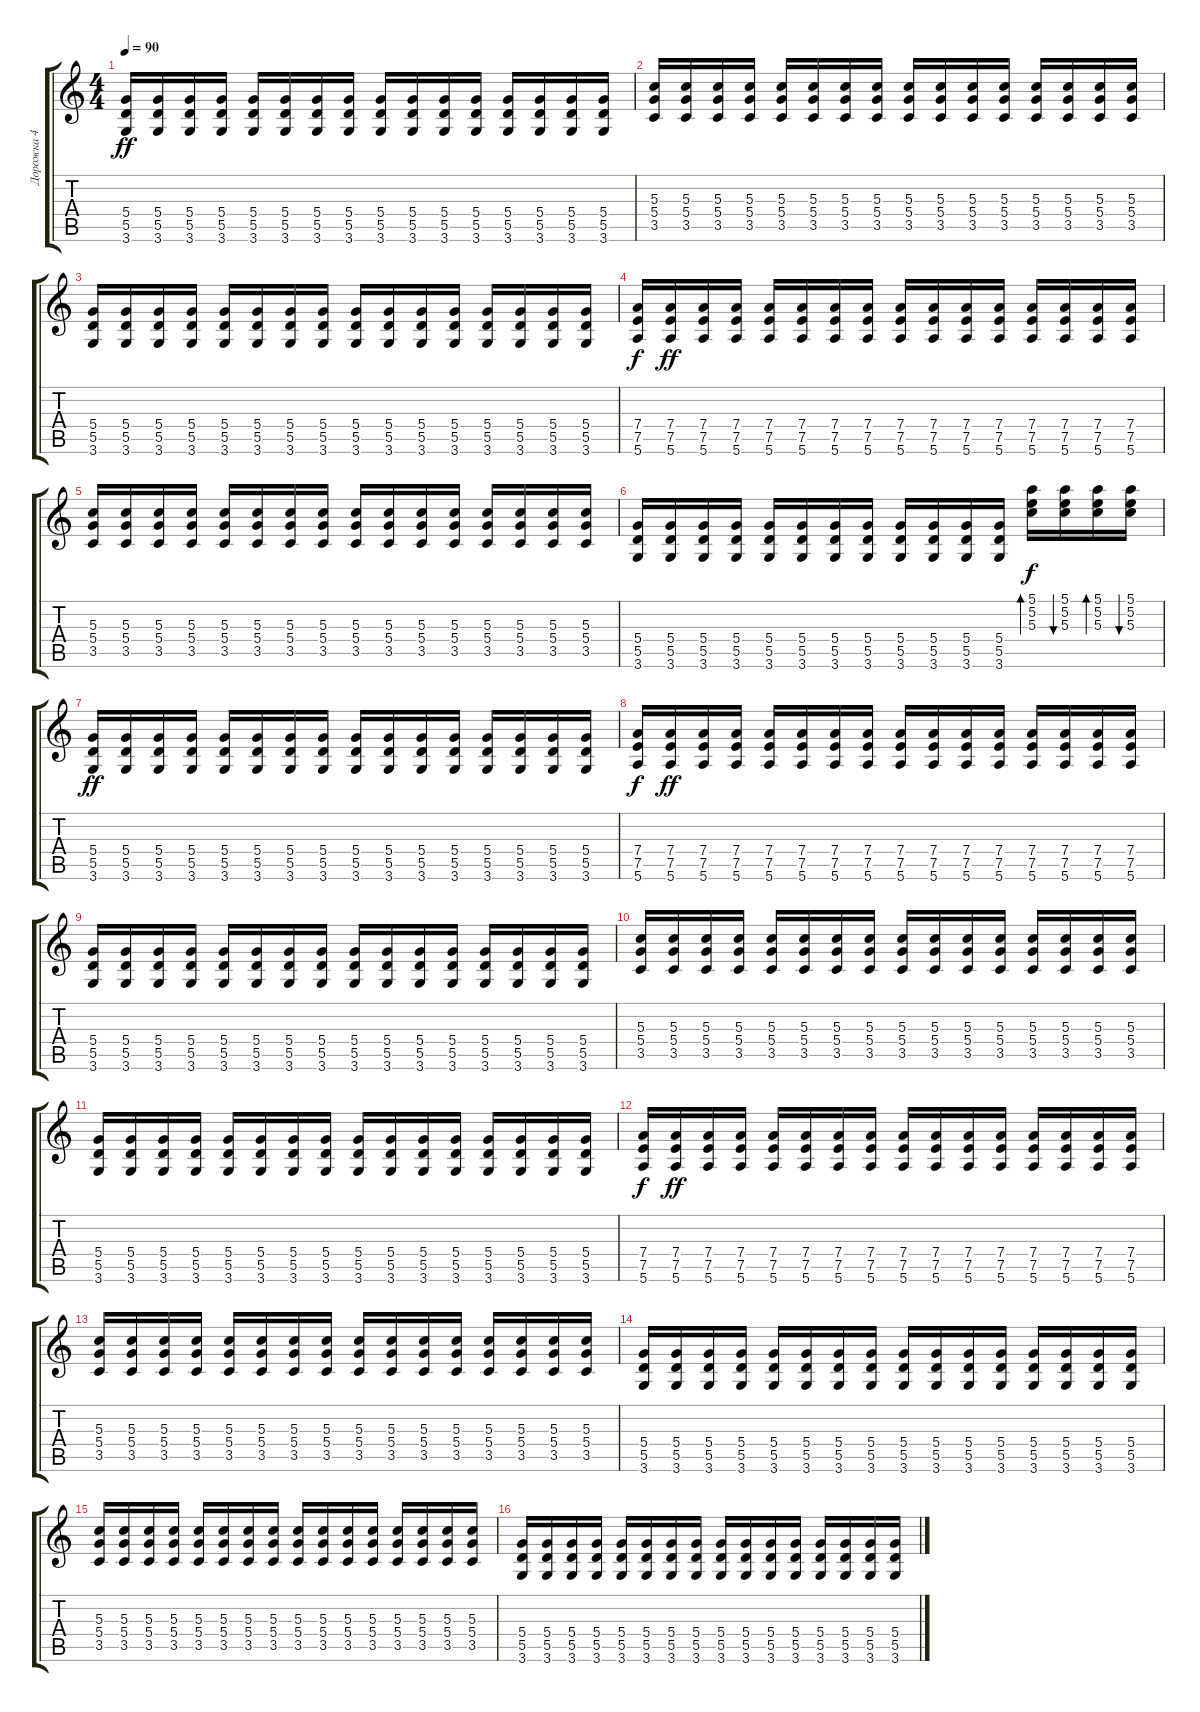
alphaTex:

\track ("Дорожка 4" "Дорожка 4") {instrument electricguitarmuted}
\staff {score tabs}
\tuning (E4 B3 G3 D3 A2 E2) {hide}
\ts (4 4)
\tempo 90
\clef g2
\ks c
(5.4 5.5 3.6).16{dy ff} (5.4 5.5 3.6).16 (5.4 5.5 3.6).16 (5.4 5.5 3.6).16 (5.4 5.5 3.6).16 (5.4 5.5 3.6).16 (5.4 5.5 3.6).16 (5.4 5.5 3.6).16 (5.4 5.5 3.6).16 (5.4 5.5 3.6).16 (5.4 5.5 3.6).16 (5.4 5.5 3.6).16 (5.4 5.5 3.6).16 (5.4 5.5 3.6).16 (5.4 5.5 3.6).16 (5.4 5.5 3.6).16 |
(5.3 5.4 3.5).16 (5.3 5.4 3.5).16 (5.3 5.4 3.5).16 (5.3 5.4 3.5).16 (5.3 5.4 3.5).16 (5.3 5.4 3.5).16 (5.3 5.4 3.5).16 (5.3 5.4 3.5).16 (5.3 5.4 3.5).16 (5.3 5.4 3.5).16 (5.3 5.4 3.5).16 (5.3 5.4 3.5).16 (5.3 5.4 3.5).16 (5.3 5.4 3.5).16 (5.3 5.4 3.5).16 (5.3 5.4 3.5).16 |
(5.4 5.5 3.6).16 (5.4 5.5 3.6).16 (5.4 5.5 3.6).16 (5.4 5.5 3.6).16 (5.4 5.5 3.6).16 (5.4 5.5 3.6).16 (5.4 5.5 3.6).16 (5.4 5.5 3.6).16 (5.4 5.5 3.6).16 (5.4 5.5 3.6).16 (5.4 5.5 3.6).16 (5.4 5.5 3.6).16 (5.4 5.5 3.6).16 (5.4 5.5 3.6).16 (5.4 5.5 3.6).16 (5.4 5.5 3.6).16 |
(7.4 7.5 5.6).16{dy f} (7.4 7.5 5.6).16{dy ff} (7.4 7.5 5.6).16 (7.4 7.5 5.6).16 (7.4 7.5 5.6).16 (7.4 7.5 5.6).16 (7.4 7.5 5.6).16 (7.4 7.5 5.6).16 (7.4 7.5 5.6).16 (7.4 7.5 5.6).16 (7.4 7.5 5.6).16 (7.4 7.5 5.6).16 (7.4 7.5 5.6).16 (7.4 7.5 5.6).16 (7.4 7.5 5.6).16 (7.4 7.5 5.6).16 |
(5.3 5.4 3.5).16 (5.3 5.4 3.5).16 (5.3 5.4 3.5).16 (5.3 5.4 3.5).16 (5.3 5.4 3.5).16 (5.3 5.4 3.5).16 (5.3 5.4 3.5).16 (5.3 5.4 3.5).16 (5.3 5.4 3.5).16 (5.3 5.4 3.5).16 (5.3 5.4 3.5).16 (5.3 5.4 3.5).16 (5.3 5.4 3.5).16 (5.3 5.4 3.5).16 (5.3 5.4 3.5).16 (5.3 5.4 3.5).16 |
(5.4 5.5 3.6).16 (5.4 5.5 3.6).16 (5.4 5.5 3.6).16 (5.4 5.5 3.6).16 (5.4 5.5 3.6).16 (5.4 5.5 3.6).16 (5.4 5.5 3.6).16 (5.4 5.5 3.6).16 (5.4 5.5 3.6).16 (5.4 5.5 3.6).16 (5.4 5.5 3.6).16 (5.4 5.5 3.6).16 (5.1 5.2 5.3).16{bd 30 dy f instrument distortionguitar} (5.1 5.2 5.3).16{bu 30} (5.1 5.2 5.3).16{bd 30} (5.1 5.2 5.3).16{bu 30} |
(5.4 5.5 3.6).16{dy ff instrument electricguitarmuted} (5.4 5.5 3.6).16 (5.4 5.5 3.6).16 (5.4 5.5 3.6).16 (5.4 5.5 3.6).16 (5.4 5.5 3.6).16 (5.4 5.5 3.6).16 (5.4 5.5 3.6).16 (5.4 5.5 3.6).16 (5.4 5.5 3.6).16 (5.4 5.5 3.6).16 (5.4 5.5 3.6).16 (5.4 5.5 3.6).16 (5.4 5.5 3.6).16 (5.4 5.5 3.6).16 (5.4 5.5 3.6).16 |
(7.4 7.5 5.6).16{dy f} (7.4 7.5 5.6).16{dy ff} (7.4 7.5 5.6).16 (7.4 7.5 5.6).16 (7.4 7.5 5.6).16 (7.4 7.5 5.6).16 (7.4 7.5 5.6).16 (7.4 7.5 5.6).16 (7.4 7.5 5.6).16 (7.4 7.5 5.6).16 (7.4 7.5 5.6).16 (7.4 7.5 5.6).16 (7.4 7.5 5.6).16 (7.4 7.5 5.6).16 (7.4 7.5 5.6).16 (7.4 7.5 5.6).16 |
(5.4 5.5 3.6).16 (5.4 5.5 3.6).16 (5.4 5.5 3.6).16 (5.4 5.5 3.6).16 (5.4 5.5 3.6).16 (5.4 5.5 3.6).16 (5.4 5.5 3.6).16 (5.4 5.5 3.6).16 (5.4 5.5 3.6).16 (5.4 5.5 3.6).16 (5.4 5.5 3.6).16 (5.4 5.5 3.6).16 (5.4 5.5 3.6).16 (5.4 5.5 3.6).16 (5.4 5.5 3.6).16 (5.4 5.5 3.6).16 |
(5.3 5.4 3.5).16 (5.3 5.4 3.5).16 (5.3 5.4 3.5).16 (5.3 5.4 3.5).16 (5.3 5.4 3.5).16 (5.3 5.4 3.5).16 (5.3 5.4 3.5).16 (5.3 5.4 3.5).16 (5.3 5.4 3.5).16 (5.3 5.4 3.5).16 (5.3 5.4 3.5).16 (5.3 5.4 3.5).16 (5.3 5.4 3.5).16 (5.3 5.4 3.5).16 (5.3 5.4 3.5).16 (5.3 5.4 3.5).16 |
(5.4 5.5 3.6).16 (5.4 5.5 3.6).16 (5.4 5.5 3.6).16 (5.4 5.5 3.6).16 (5.4 5.5 3.6).16 (5.4 5.5 3.6).16 (5.4 5.5 3.6).16 (5.4 5.5 3.6).16 (5.4 5.5 3.6).16 (5.4 5.5 3.6).16 (5.4 5.5 3.6).16 (5.4 5.5 3.6).16 (5.4 5.5 3.6).16 (5.4 5.5 3.6).16 (5.4 5.5 3.6).16 (5.4 5.5 3.6).16 |
(7.4 7.5 5.6).16{dy f} (7.4 7.5 5.6).16{dy ff} (7.4 7.5 5.6).16 (7.4 7.5 5.6).16 (7.4 7.5 5.6).16 (7.4 7.5 5.6).16 (7.4 7.5 5.6).16 (7.4 7.5 5.6).16 (7.4 7.5 5.6).16 (7.4 7.5 5.6).16 (7.4 7.5 5.6).16 (7.4 7.5 5.6).16 (7.4 7.5 5.6).16 (7.4 7.5 5.6).16 (7.4 7.5 5.6).16 (7.4 7.5 5.6).16 |
(5.3 5.4 3.5).16 (5.3 5.4 3.5).16 (5.3 5.4 3.5).16 (5.3 5.4 3.5).16 (5.3 5.4 3.5).16 (5.3 5.4 3.5).16 (5.3 5.4 3.5).16 (5.3 5.4 3.5).16 (5.3 5.4 3.5).16 (5.3 5.4 3.5).16 (5.3 5.4 3.5).16 (5.3 5.4 3.5).16 (5.3 5.4 3.5).16 (5.3 5.4 3.5).16 (5.3 5.4 3.5).16 (5.3 5.4 3.5).16 |
(5.4 5.5 3.6).16 (5.4 5.5 3.6).16 (5.4 5.5 3.6).16 (5.4 5.5 3.6).16 (5.4 5.5 3.6).16 (5.4 5.5 3.6).16 (5.4 5.5 3.6).16 (5.4 5.5 3.6).16 (5.4 5.5 3.6).16 (5.4 5.5 3.6).16 (5.4 5.5 3.6).16 (5.4 5.5 3.6).16 (5.4 5.5 3.6).16 (5.4 5.5 3.6).16 (5.4 5.5 3.6).16 (5.4 5.5 3.6).16 |
(5.3 5.4 3.5).16 (5.3 5.4 3.5).16 (5.3 5.4 3.5).16 (5.3 5.4 3.5).16 (5.3 5.4 3.5).16 (5.3 5.4 3.5).16 (5.3 5.4 3.5).16 (5.3 5.4 3.5).16 (5.3 5.4 3.5).16 (5.3 5.4 3.5).16 (5.3 5.4 3.5).16 (5.3 5.4 3.5).16 (5.3 5.4 3.5).16 (5.3 5.4 3.5).16 (5.3 5.4 3.5).16 (5.3 5.4 3.5).16 |
(5.4 5.5 3.6).16 (5.4 5.5 3.6).16 (5.4 5.5 3.6).16 (5.4 5.5 3.6).16 (5.4 5.5 3.6).16 (5.4 5.5 3.6).16 (5.4 5.5 3.6).16 (5.4 5.5 3.6).16 (5.4 5.5 3.6).16 (5.4 5.5 3.6).16 (5.4 5.5 3.6).16 (5.4 5.5 3.6).16 (5.4 5.5 3.6).16 (5.4 5.5 3.6).16 (5.4 5.5 3.6).16 (5.4 5.5 3.6).16
